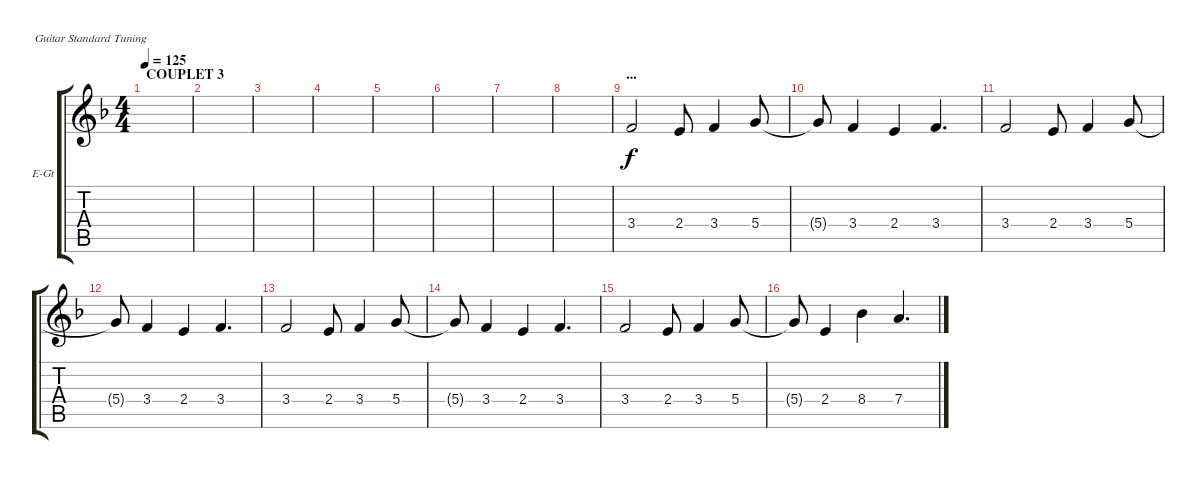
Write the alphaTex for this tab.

\defaultSystemsLayout 4
\bracketExtendMode groupsimilarinstruments
\firstSystemTrackNameOrientation horizontal
\otherSystemsTrackNameOrientation horizontal
\track ("Electric Guitar" "E-Gt") {instrument overdrivenguitar}
\staff {score tabs}
\tuning (E4 B3 G3 D3 A2 E2)
\ts (4 4)
\section ("" "COUPLET 3")
\tempo 125
\clef g2
\ks f
|
|
|
|
|
|
|
|
\section ("" "...")
3.4.2 2.4.8 3.4.4 5.4.8 |
5.4{t}.8 3.4.4 2.4.4 3.4.4{d} |
3.4.2 2.4.8 3.4.4 5.4.8 |
5.4{t}.8 3.4.4 2.4.4 3.4.4{d} |
3.4.2 2.4.8 3.4.4 5.4.8 |
5.4{t}.8 3.4.4 2.4.4 3.4.4{d} |
3.4.2 2.4.8 3.4.4 5.4.8 |
5.4{t}.8 2.4.4 8.4.4 7.4.4{d}
